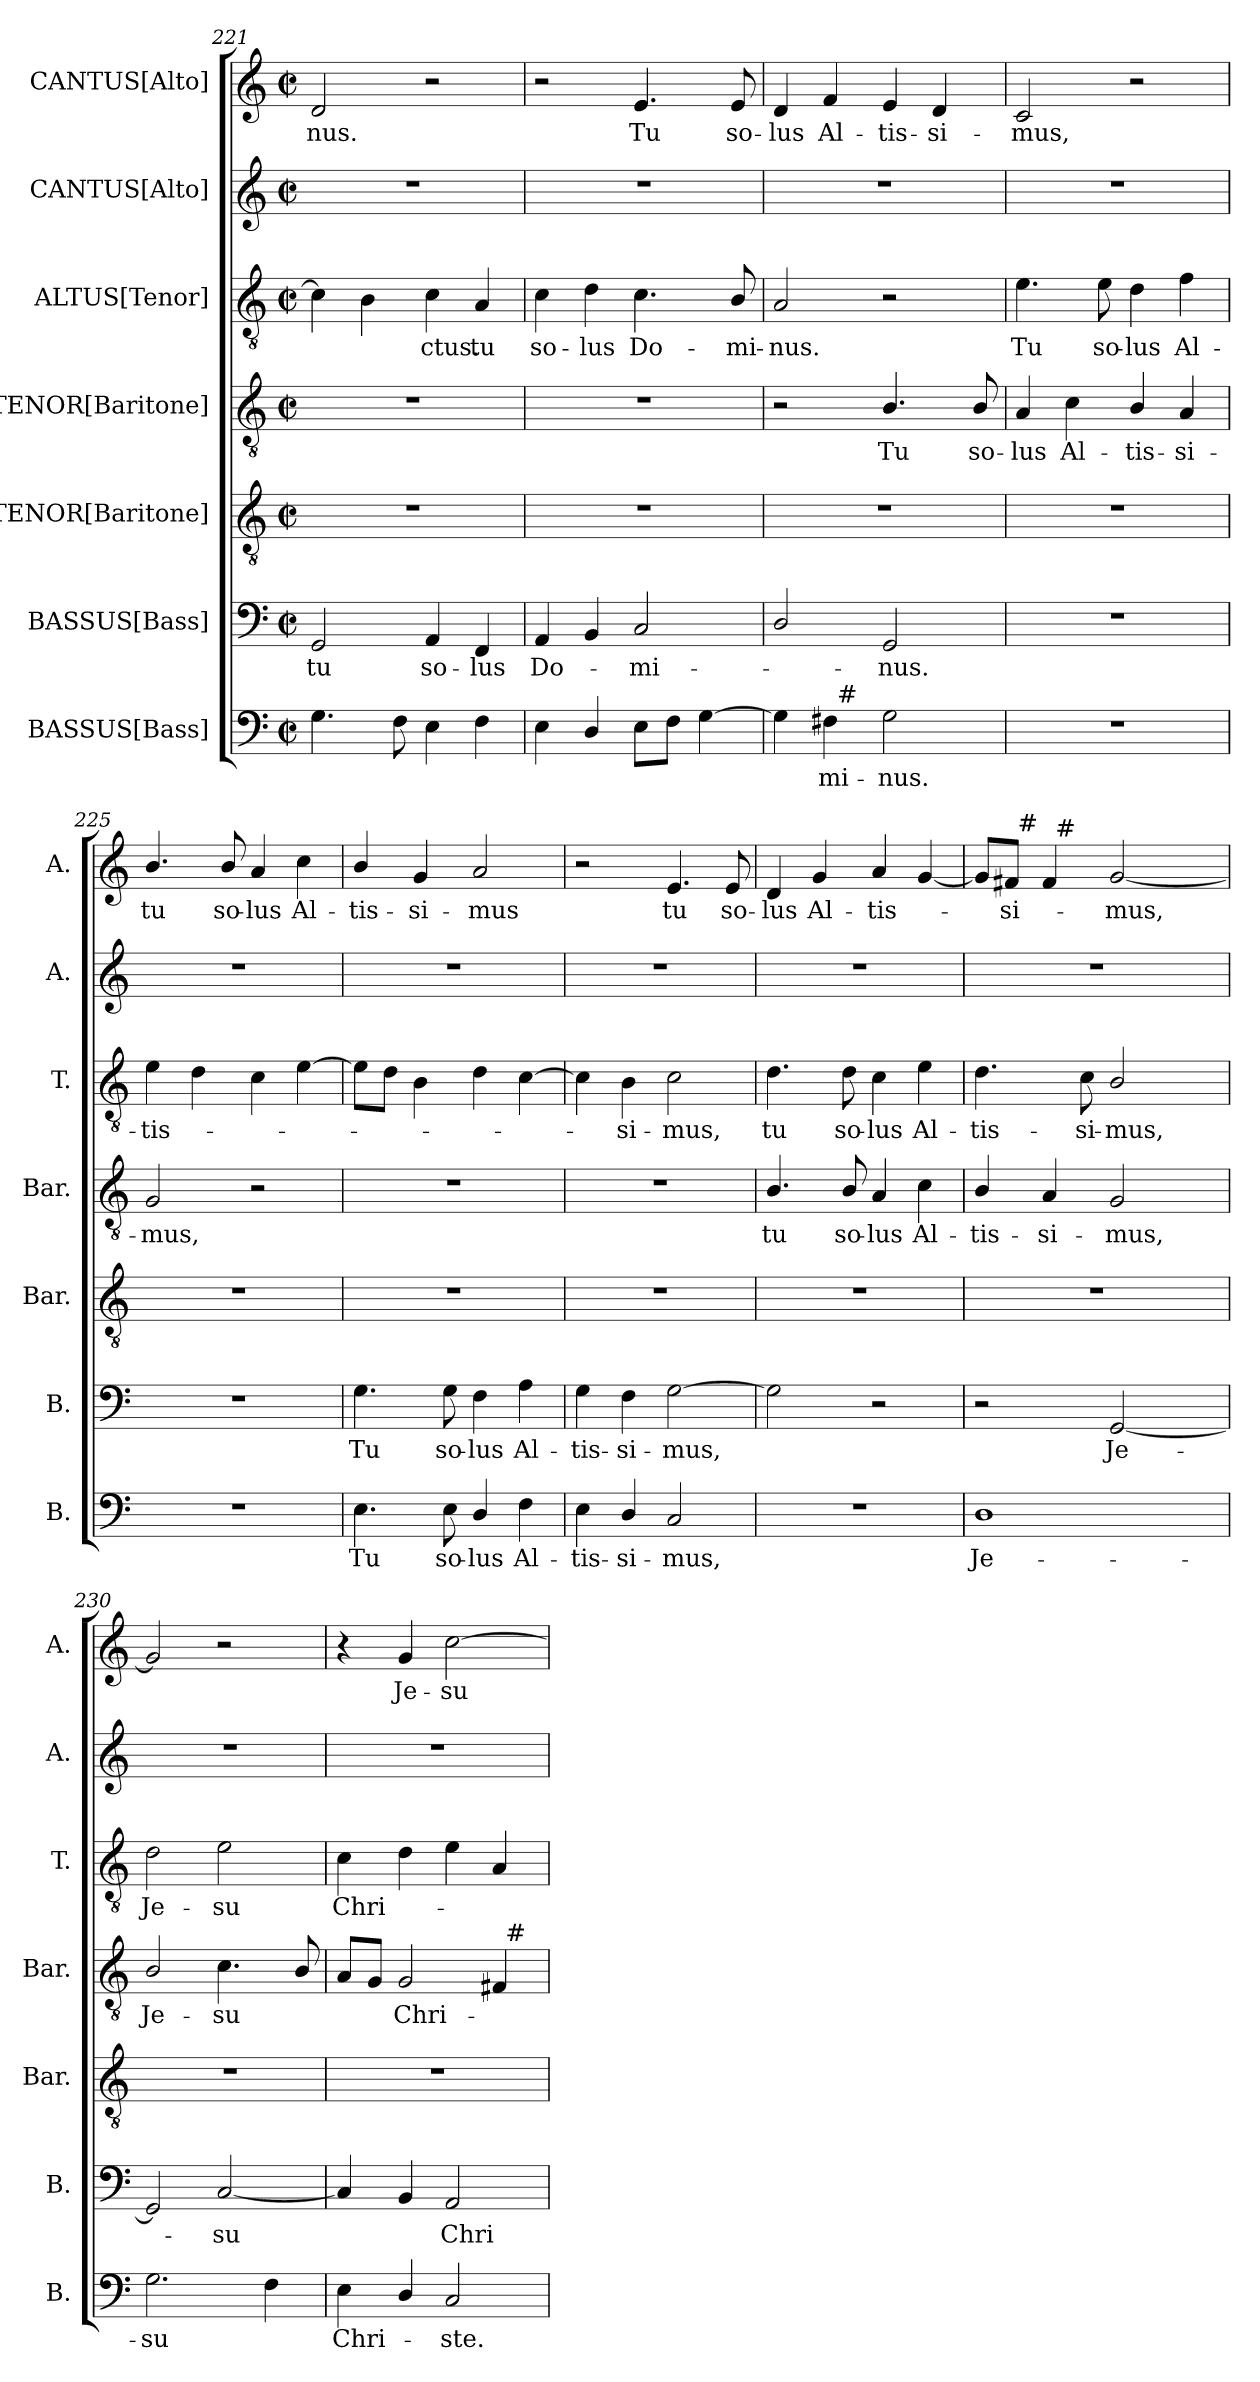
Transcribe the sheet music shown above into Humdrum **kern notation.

**kern	**text	**kern	**text	**kern	**kern	**text	**kern	**text	**kern	**kern	**text
*part7	*part7	*part6	*part6	*part5	*part4	*part4	*part3	*part3	*part2	*part1	*part1
*staff7	*staff7	*staff6	*staff6	*staff5	*staff4	*staff4	*staff3	*staff3	*staff2	*staff1	*staff1
*I"BASSUS[Bass]	*	*I"BASSUS[Bass]	*	*I"TENOR[Baritone]	*I"TENOR[Baritone]	*	*I"ALTUS[Tenor]	*	*I"CANTUS[Alto]	*I"CANTUS[Alto]	*
*I'B.	*	*I'B.	*	*I'Bar.	*I'Bar.	*	*I'T.	*	*I'A.	*I'A.	*
*clefF4	*	*clefF4	*	*clefGv2	*clefGv2	*	*clefGv2	*	*clefG2	*clefG2	*
*	*	*	*	*ITrd7c12	*ITrd7c12	*	*ITrd7c12	*	*	*	*
*k[]	*	*k[]	*	*k[]	*k[]	*	*k[]	*	*k[]	*k[]	*
*C:	*	*C:	*	*C:	*C:	*	*C:	*	*C:	*C:	*
*M2/2	*	*M2/2	*	*M2/2	*M2/2	*	*M2/2	*	*M2/2	*M2/2	*
*met(c|)	*	*met(c|)	*	*met(c|)	*met(c|)	*	*met(c|)	*	*met(c|)	*met(c|)	*
=221	=221	=221	=221	=221	=221	=221	=221	=221	=221	=221	=221
!	!	!	!LO:LY:b	!	!	!	!	!	!	!	!LO:LY:b
4.G\	.	2GG/	tu	1r	1r	.	4C\]	.	1r	2d/	-nus.
.	.	.	.	.	.	.	4BB\	.	.	.	.
8F\	.	.	.	.	.	.	.	.	.	.	.
!	!	!	!LO:LY:b	!	!	!	!	!LO:LY:b	!	!	!
4E\	.	4AA/	so-	.	.	.	4C\	-ctus.	.	2r	.
!	!	!	!LO:LY:b	!	!	!	!	!LO:LY:b	!	!	!
4F\	.	4FF/	-lus	.	.	.	4AA/	tu	.	.	.
=222	=222	=222	=222	=222	=222	=222	=222	=222	=222	=222	=222
!	!	!	!LO:LY:b	!	!	!	!	!LO:LY:b	!	!	!
4E\	.	4AA/	Do-	1r	1r	.	4C\	so-	1r	2r	.
!	!	!	!	!	!	!	!	!LO:LY:b	!	!	!
4D/	.	4BB/	.	.	.	.	4D\	-lus	.	.	.
!	!	!	!LO:LY:b	!	!	!	!	!LO:LY:b	!	!	!LO:LY:b
8E\L	.	2C/	-mi-	.	.	.	4.C\	Do-	.	4.e/	Tu
8F\J	.	.	.	.	.	.	.	.	.	.	.
[>4G\	.	.	.	.	.	.	.	.	.	.	.
!	!	!	!	!	!	!	!	!LO:LY:b	!	!	!LO:LY:b
.	.	.	.	.	.	.	8BB/	-mi-	.	8e/	so-
=223	=223	=223	=223	=223	=223	=223	=223	=223	=223	=223	=223
!	!	!	!	!	!	!	!	!LO:LY:b	!	!	!LO:LY:b
*^	*	*	*	*	*	*	*	*	*	*	*
4G\]	4ryy	.	2D/	.	1r	2r	.	2AA/	-nus.	1r	4d/	-lus
!	!	!LO:LY:b	!	!	!	!	!	!	!	!	!	!LO:LY:b
4F#\	32ryy	-mi-	.	.	.	.	.	.	.	.	4f/	Al-
!	!LO:TX:a:t=#	!	!	!	!	!	!	!	!	!	!	!
.	2ryy	.	.	.	.	.	.	.	.	.	.	.
!	!	!LO:LY:b	!	!LO:LY:b	!	!	!LO:LY:b	!	!	!	!	!LO:LY:b
2G\	.	-nus.	2GG/	-nus.	.	4.BB/	Tu	2r	.	.	4e/	-tis-
!	!	!	!	!	!	!	!	!	!	!	!	!LO:LY:b
.	.	.	.	.	.	.	.	.	.	.	4d/	-si-
.	8..ryy	.	.	.	.	.	.	.	.	.	.	.
!	!	!	!	!	!	!	!LO:LY:b	!	!	!	!	!
.	.	.	.	.	.	8BB/	so-	.	.	.	.	.
=224	=224	=224	=224	=224	=224	=224	=224	=224	=224	=224	=224	=224
!	!	!	!	!	!	!	!LO:LY:b	!	!LO:LY:b	!	!	!LO:LY:b
*v	*v	*	*	*	*	*	*	*	*	*	*	*
1r	.	1r	.	1r	4AA/	-lus	4.E\	Tu	1r	2c/	-mus,
!	!	!	!	!	!	!LO:LY:b	!	!	!	!	!
.	.	.	.	.	4C\	Al-	.	.	.	.	.
!	!	!	!	!	!	!	!	!LO:LY:b	!	!	!
.	.	.	.	.	.	.	8E\	so-	.	.	.
!	!	!	!	!	!	!LO:LY:b	!	!LO:LY:b	!	!	!
.	.	.	.	.	4BB/	-tis-	4D\	-lus	.	2r	.
!	!	!	!	!	!	!LO:LY:b	!	!LO:LY:b	!	!	!
.	.	.	.	.	4AA/	-si-	4F\	Al-	.	.	.
=225	=225	=225	=225	=225	=225	=225	=225	=225	=225	=225	=225
!	!	!	!	!	!	!LO:LY:b	!	!LO:LY:b	!	!	!LO:LY:b
1r	.	1r	.	1r	2GG/	-mus,	4E\	-tis-	1r	4.b/	tu
.	.	.	.	.	.	.	4D\	.	.	.	.
!	!	!	!	!	!	!	!	!	!	!	!LO:LY:b
.	.	.	.	.	.	.	.	.	.	8b/	so-
!	!	!	!	!	!	!	!	!	!	!	!LO:LY:b
.	.	.	.	.	2r	.	4C\	.	.	4a/	-lus
!	!	!	!	!	!	!	!	!	!	!	!LO:LY:b
.	.	.	.	.	.	.	[>4E\	.	.	4cc\	Al-
=226	=226	=226	=226	=226	=226	=226	=226	=226	=226	=226	=226
!	!LO:LY:b	!	!LO:LY:b	!	!	!	!	!	!	!	!LO:LY:b
4.E\	Tu	4.G\	Tu	1r	1r	.	8E\L]	.	1r	4b/	-tis-
.	.	.	.	.	.	.	8D\J	.	.	.	.
!	!	!	!	!	!	!	!	!	!	!	!LO:LY:b
.	.	.	.	.	.	.	4BB\	.	.	4g/	-si-
!	!LO:LY:b	!	!LO:LY:b	!	!	!	!	!	!	!	!
8E\	so-	8G\	so-	.	.	.	.	.	.	.	.
!	!LO:LY:b	!	!LO:LY:b	!	!	!	!	!	!	!	!LO:LY:b
4D/	-lus	4F\	-lus	.	.	.	4D\	.	.	2a/	-mus
!	!LO:LY:b	!	!LO:LY:b	!	!	!	!	!	!	!	!
4F\	Al-	4A\	Al-	.	.	.	[>4C\	.	.	.	.
=227	=227	=227	=227	=227	=227	=227	=227	=227	=227	=227	=227
!	!LO:LY:b	!	!LO:LY:b	!	!	!	!	!	!	!	!
4E\	-tis-	4G\	-tis-	1r	1r	.	4C\]	.	1r	2r	.
!	!LO:LY:b	!	!LO:LY:b	!	!	!	!	!LO:LY:b	!	!	!
4D/	-si-	4F\	-si-	.	.	.	4BB\	-si-	.	.	.
!	!LO:LY:b	!	!LO:LY:b	!	!	!	!	!LO:LY:b	!	!	!LO:LY:b
2C/	-mus,	[>2G\	-mus,	.	.	.	2C\	-mus,	.	4.e/	tu
!	!	!	!	!	!	!	!	!	!	!	!LO:LY:b
.	.	.	.	.	.	.	.	.	.	8e/	so-
!!LO:PB:g=z
=228	=228	=228	=228	=228	=228	=228	=228	=228	=228	=228	=228
!	!	!	!	!	!	!LO:LY:b	!	!LO:LY:b	!	!	!LO:LY:b
1r	.	2G\]	.	1r	4.BB/	tu	4.D\	tu	1r	4d/	-lus
!	!	!	!	!	!	!	!	!	!	!	!LO:LY:b
.	.	.	.	.	.	.	.	.	.	4g/	Al-
!	!	!	!	!	!	!LO:LY:b	!	!LO:LY:b	!	!	!
.	.	.	.	.	8BB/	so-	8D\	so-	.	.	.
!	!	!	!	!	!	!LO:LY:b	!	!LO:LY:b	!	!	!LO:LY:b
.	.	2r	.	.	4AA/	-lus	4C\	-lus	.	4a/	-tis-
!	!	!	!	!	!	!LO:LY:b	!	!LO:LY:b	!	!	!
.	.	.	.	.	4C\	Al-	4E\	Al-	.	[<4g/	.
=229	=229	=229	=229	=229	=229	=229	=229	=229	=229	=229	=229
!	!LO:LY:b	!	!	!	!	!LO:LY:b	!	!LO:LY:b	!	!	!
*	*	*	*	*	*	*	*	*	*	*^	*
*	*	*	*	*	*	*	*	*	*	*	*^	*
1D	Je-	2r	.	1r	4BB/	-tis-	4.D\	-tis-	1r	8g/L]	8ryy	4ryy	.
!	!	!	!	!	!	!	!	!	!	!	!	!	!LO:LY:b
.	.	.	.	.	.	.	.	.	.	8f#/J	32ryy	.	-si-
!	!	!	!	!	!	!	!	!	!	!	!LO:TX:a:t=#	!	!
.	.	.	.	.	.	.	.	.	.	.	2ryy	.	.
!	!	!	!	!	!	!LO:LY:b	!	!	!	!	!	!	!
.	.	.	.	.	4AA/	-si-	.	.	.	4f#/	.	32ryy	.
!	!	!	!	!	!	!	!	!	!	!	!	!LO:TX:a:t=#	!
.	.	.	.	.	.	.	.	.	.	.	.	2ryy	.
!	!	!	!	!	!	!	!	!LO:LY:b	!	!	!	!	!
.	.	.	.	.	.	.	8C\	-si-	.	.	.	.	.
!	!	!	!LO:LY:b	!	!	!LO:LY:b	!	!LO:LY:b	!	!	!	!	!LO:LY:b
.	.	[<2GG/	Je-	.	2GG/	-mus,	2BB/	-mus,	.	[<2g/	.	.	-mus,
.	.	.	.	.	.	.	.	.	.	.	4ryy	.	.
.	.	.	.	.	.	.	.	.	.	.	.	8..ryy	.
.	.	.	.	.	.	.	.	.	.	.	16.ryy	.	.
=230	=230	=230	=230	=230	=230	=230	=230	=230	=230	=230	=230	=230	=230
!	!LO:LY:b	!	!	!	!	!LO:LY:b	!	!LO:LY:b	!	!	!	!	!
*	*	*	*	*	*	*	*	*	*	*v	*v	*v	*
2.G\	-su	2GG/]	.	1r	2BB/	Je-	2D\	Je-	1r	2g/]	.
!	!	!	!LO:LY:b	!	!	!LO:LY:b	!	!LO:LY:b	!	!	!
.	.	[<2C/	-su	.	4.C\	-su	2E\	-su	.	2r	.
4F\	.	.	.	.	.	.	.	.	.	.	.
.	.	.	.	.	8BB/	.	.	.	.	.	.
=231	=231	=231	=231	=231	=231	=231	=231	=231	=231	=231	=231
!	!LO:LY:b	!	!	!	!	!	!	!LO:LY:b	!	!	!
*	*	*	*	*	*^	*	*	*	*	*	*
4E\	Chri-	4C/]	.	1r	8AA/L	2ryy	.	4C\	Chri-	1r	4r	.
.	.	.	.	.	8GG/J	.	.	.	.	.	.	.
!	!	!	!	!	!	!	!LO:LY:b	!	!	!	!	!LO:LY:b
4D/	.	4BB/	.	.	2GG/	.	Chri-	4D\	.	.	4g/	Je-
!	!LO:LY:b	!	!LO:LY:b	!	!	!	!	!	!	!	!	!LO:LY:b
2C/	-ste.	2AA/	Chri-	.	.	4ryy	.	4E\	.	.	[>2cc\	-su
.	.	.	.	.	4FF#/	32ryy	.	4AA/	.	.	.	.
!	!	!	!	!	!	!LO:TX:a:t=#	!	!	!	!	!	!
.	.	.	.	.	.	8..ryy	.	.	.	.	.	.
*	*	*	*	*	*v	*v	*	*	*	*	*	*
=	=	=	=	=	=	=	=	=	=	=	=
*-	*-	*-	*-	*-	*-	*-	*-	*-	*-	*-	*-
